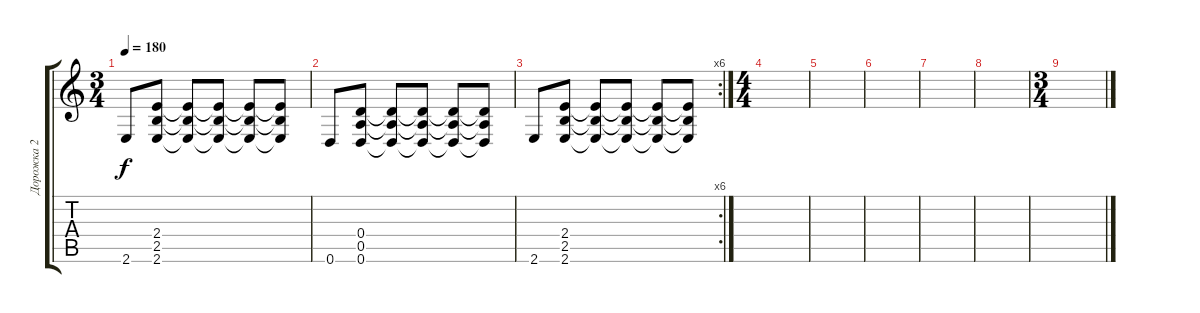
\track ("Дорожка 2" "Дорожка 2") {instrument distortionguitar}
\staff {score tabs}
\tuning (E4 B3 G3 D3 A2 D2) {hide}
\ts (3 4)
\tempo 180
\clef g2
\ks c
2.6.8{dy f} (2.4 2.5 2.6).8 (2.4{t} 2.5{t} 2.6{t}).8 (2.4{t} 2.5{t} 2.6{t}).8 (2.4{t} 2.5{t} 2.6{t}).8 (2.4{t} 2.5{t} 2.6{t}).8 |
0.6.8 (0.4 0.5 0.6).8 (0.4{t} 0.5{t} 0.6{t}).8 (0.4{t} 0.5{t} 0.6{t}).8 (0.4{t} 0.5{t} 0.6{t}).8 (0.4{t} 0.5{t} 0.6{t}).8 |
\rc 6
2.6.8 (2.4 2.5 2.6).8 (2.4{t} 2.5{t} 2.6{t}).8 (2.4{t} 2.5{t} 2.6{t}).8 (2.4{t} 2.5{t} 2.6{t}).8 (2.4{t} 2.5{t} 2.6{t}).8 |
\ts (4 4)
|
|
|
|
|
\ts (3 4)
